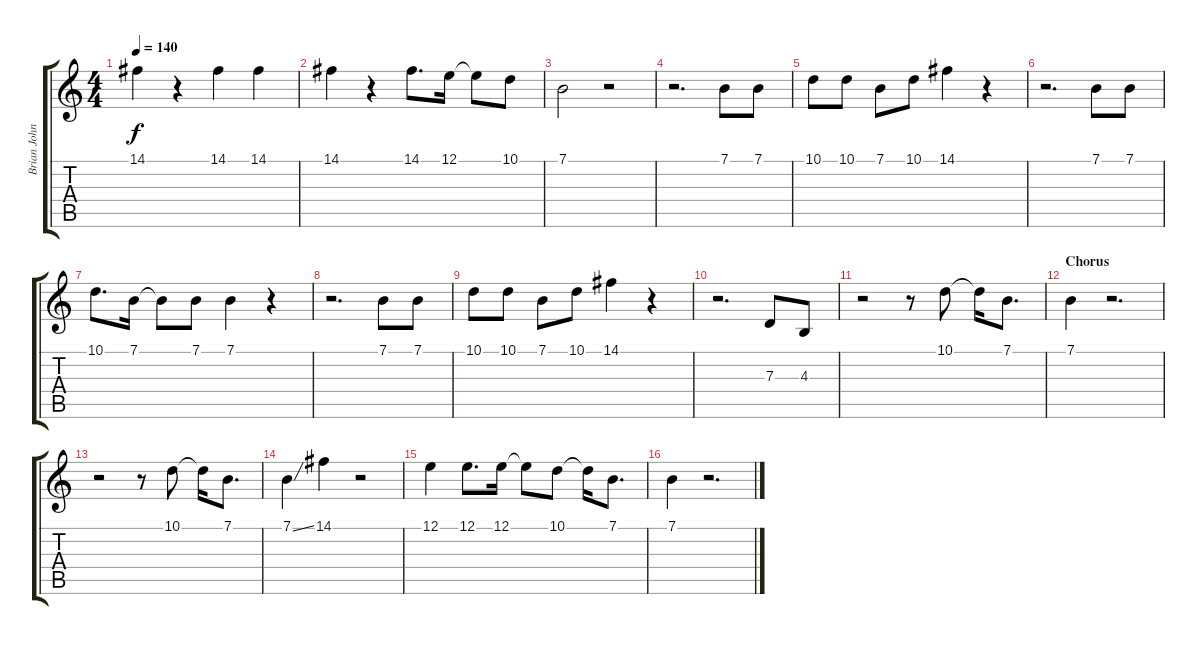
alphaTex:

\track ("Brian Johnson / Band - Vocals" "Brian John") {instrument tenorsax}
\staff {score tabs}
\tuning (E4 B3 G3 D3 A2 E2) {hide}
\ts (4 4)
\tempo 140
\clef g2
\ks c
14.1.4{dy f} r.4 14.1.4 14.1.4 |
14.1.4 r.4 14.1.8{d} 12.1.16 12.1{t}.8 10.1.8 |
7.1.2 r.2 |
r.2{d} 7.1.8 7.1.8 |
10.1.8 10.1.8 7.1.8 10.1.8 14.1.4 r.4 |
r.2{d} 7.1.8 7.1.8 |
10.1.8{d} 7.1.16 7.1{t}.8 7.1.8 7.1.4 r.4 |
r.2{d} 7.1.8 7.1.8 |
10.1.8 10.1.8 7.1.8 10.1.8 14.1.4 r.4 |
r.2{d} 7.3.8 4.3.8 |
r.2 r.8 10.1.8 10.1{t}.16 7.1.8{d} |
\section ("" "Chorus")
7.1.4 r.2{d} |
r.2 r.8 10.1.8 10.1{t}.16 7.1.8{d} |
7.1{ss}.4 14.1.4 r.2 |
12.1.4 12.1.8{d} 12.1.16 12.1{t}.8 10.1.8 10.1{t}.16 7.1.8{d} |
7.1.4 r.2{d}
